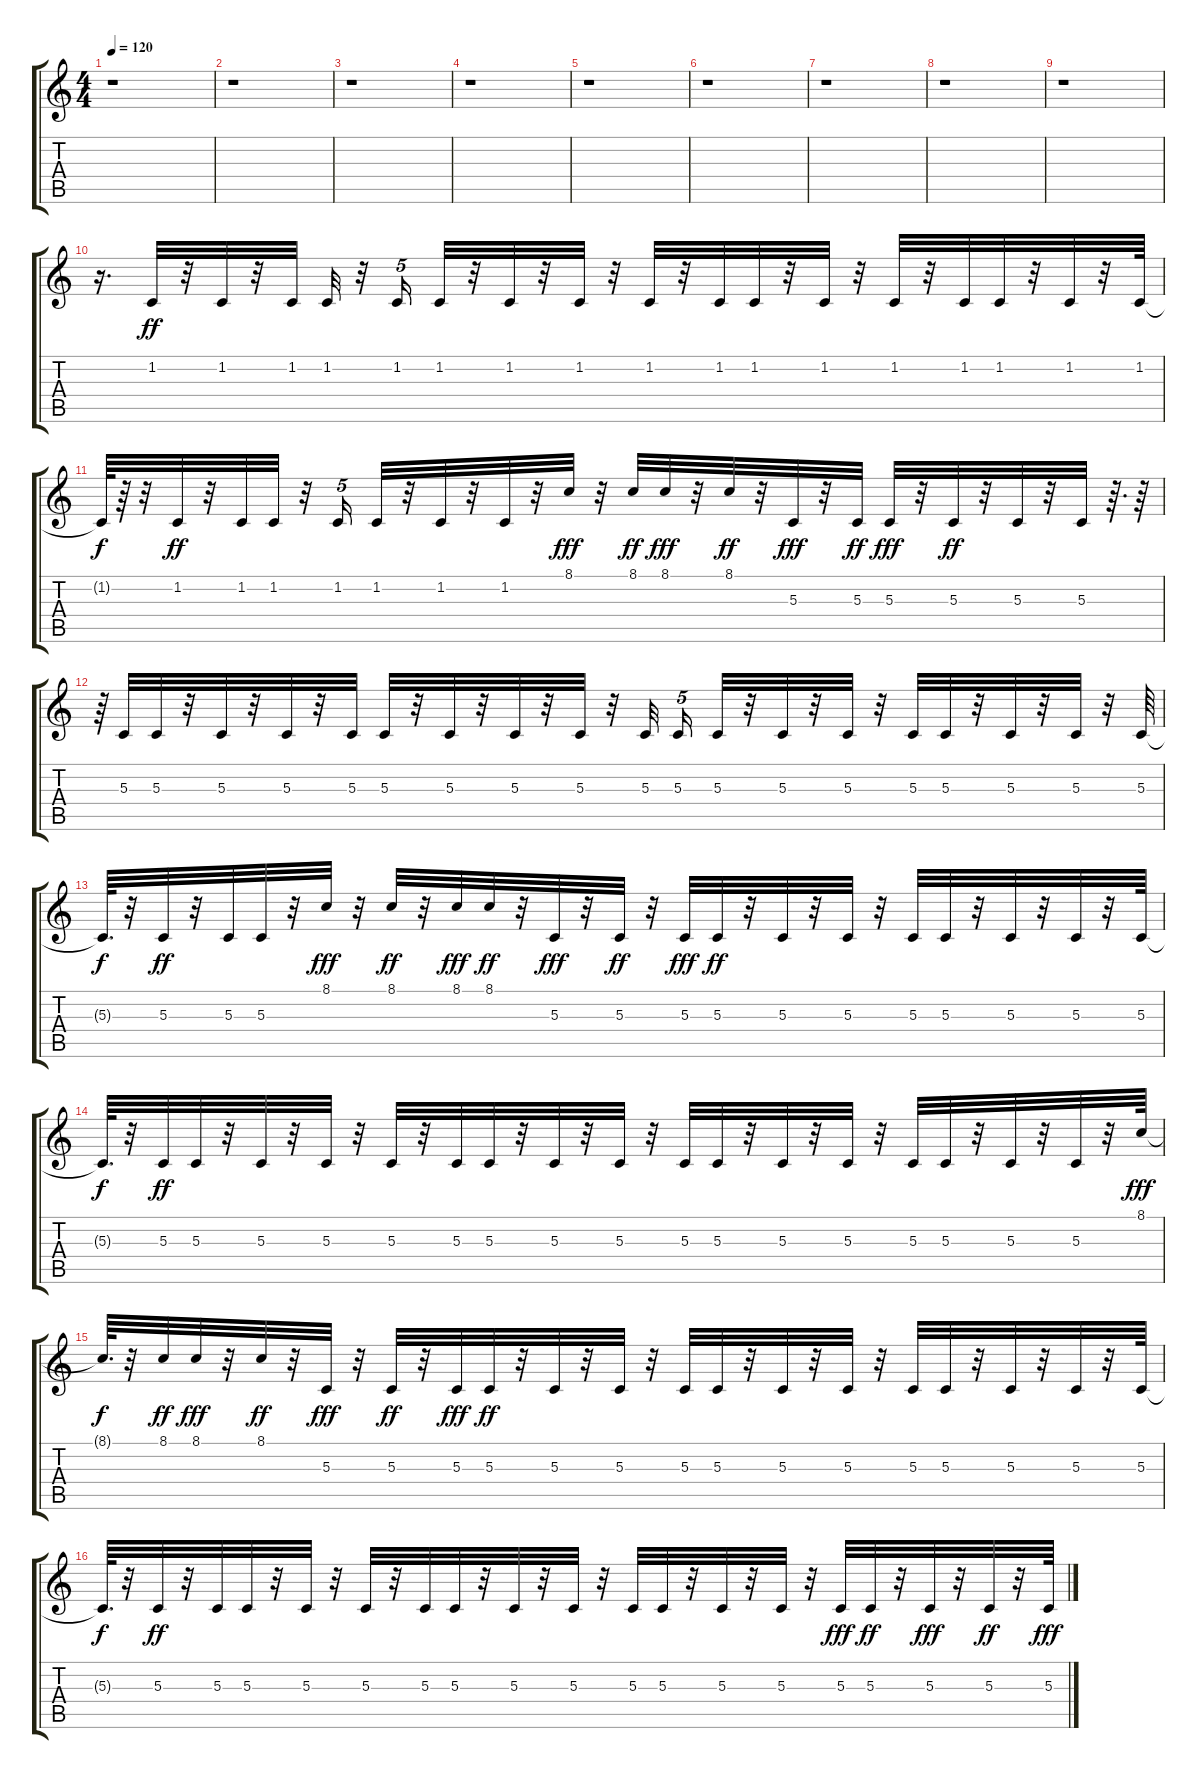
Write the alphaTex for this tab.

\track "" {instrument helicopter}
\staff {score tabs}
\tuning (E4 B3 G3 D3 A2 E2) {hide}
\ts (4 4)
\tempo 120
\clef g2
\ks c
r.1{dy mf} |
r.1 |
r.1 |
r.1 |
r.1 |
r.1 |
r.1 |
r.1 |
r.1 |
r.16{d} 1.2.32{dy ff instrument lead1square} r.32 1.2.32 r.32 1.2.32 1.2.32 r.32 1.2.16{tu (5 4)} 1.2.32 r.32 1.2.32 r.32 1.2.32 r.32 1.2.32 r.32 1.2.32 1.2.32 r.32 1.2.32 r.32 1.2.32 r.32 1.2.32 1.2.32 r.32 1.2.32 r.32 1.2.64 |
1.2{t}.64{dy f} r.64 r.32 1.2.32{dy ff} r.32 1.2.32 1.2.32 r.32 1.2.16{tu (5 4)} 1.2.32 r.32 1.2.32 r.32 1.2.32 r.32 8.1.32{dy fff} r.32 8.1.32{dy ff balance 2} 8.1.32{dy fff} r.32 8.1.32{dy ff} r.32 5.3.32{dy fff} r.32 5.3.32{dy ff} 5.3.32{dy fff} r.32 5.3.32{dy ff} r.32 5.3.32{balance 8} r.32 5.3.32 r.64{d} r.64 |
r.64 5.3.32 5.3.32 r.32 5.3.32 r.32 5.3.32 r.32 5.3.32 5.3.32 r.32 5.3.32 r.32 5.3.32 r.32 5.3.32 r.32 5.3.32 5.3.16{tu (5 4)} 5.3.32 r.32 5.3.32 r.32 5.3.32 r.32 5.3.32 5.3.32 r.32 5.3.32 r.32 5.3.32 r.32 5.3.64 |
5.3{t}.64{d dy f} r.32 5.3.32{dy ff} r.32 5.3.32 5.3.32 r.32 8.1.32{dy fff balance 2} r.32 8.1.32{dy ff} r.32 8.1.32{dy fff} 8.1.32{dy ff} r.32 5.3.32{dy fff} r.32 5.3.32{dy ff} r.32 5.3.32{dy fff} 5.3.32{dy ff} r.32 5.3.32 r.32 5.3.32{balance 8} r.32 5.3.32 5.3.32 r.32 5.3.32 r.32 5.3.32 r.32 5.3.64 |
5.3{t}.64{d dy f} r.32 5.3.32{dy ff} 5.3.32 r.32 5.3.32 r.32 5.3.32 r.32 5.3.32 r.32 5.3.32 5.3.32 r.32 5.3.32 r.32 5.3.32 r.32 5.3.32 5.3.32 r.32 5.3.32 r.32 5.3.32 r.32 5.3.32 5.3.32 r.32 5.3.32 r.32 5.3.32 r.32 8.1.64{dy fff} |
8.1{t}.64{d dy f} r.32 8.1.32{dy ff balance 2} 8.1.32{dy fff} r.32 8.1.32{dy ff} r.32 5.3.32{dy fff} r.32 5.3.32{dy ff} r.32 5.3.32{dy fff} 5.3.32{dy ff} r.32 5.3.32{balance 8} r.32 5.3.32 r.32 5.3.32 5.3.32 r.32 5.3.32 r.32 5.3.32 r.32 5.3.32 5.3.32 r.32 5.3.32 r.32 5.3.32 r.32 5.3.64 |
5.3{t}.64{d dy f} r.32 5.3.32{dy ff} r.32 5.3.32 5.3.32 r.32 5.3.32 r.32 5.3.32 r.32 5.3.32 5.3.32 r.32 5.3.32 r.32 5.3.32 r.32 5.3.32 5.3.32 r.32 5.3.32 r.32 5.3.32 r.32 5.3.32{dy fff balance 2} 5.3.32{dy ff} r.32 5.3.32{dy fff} r.32 5.3.32{dy ff} r.32 5.3.64{dy fff}
